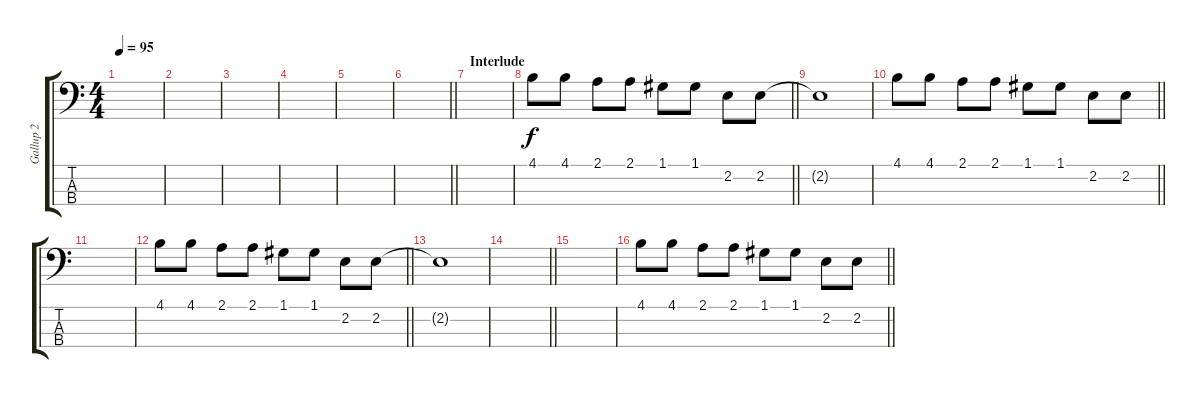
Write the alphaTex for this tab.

\track ("Gallup 2" "Gallup 2") {instrument electricbasspick}
\staff {score tabs}
\tuning (G2 D2 A1 E1) {hide}
\ts (4 4)
\tempo 95
\clef f4
\ks c
|
|
|
|
|
\barLineRight lightlight
|
\section ("" "Interlude")
|
\barLineRight lightlight
4.1.8 4.1.8 2.1.8 2.1.8 1.1.8 1.1.8 2.2.8 2.2.8 |
2.2{t}.1 |
\barLineRight lightlight
4.1.8 4.1.8 2.1.8 2.1.8 1.1.8 1.1.8 2.2.8 2.2.8 |
|
\barLineRight lightlight
4.1.8 4.1.8 2.1.8 2.1.8 1.1.8 1.1.8 2.2.8 2.2.8 |
2.2{t}.1 |
\barLineRight lightlight
|
|
\barLineRight lightlight
4.1.8 4.1.8 2.1.8 2.1.8 1.1.8 1.1.8 2.2.8 2.2.8
